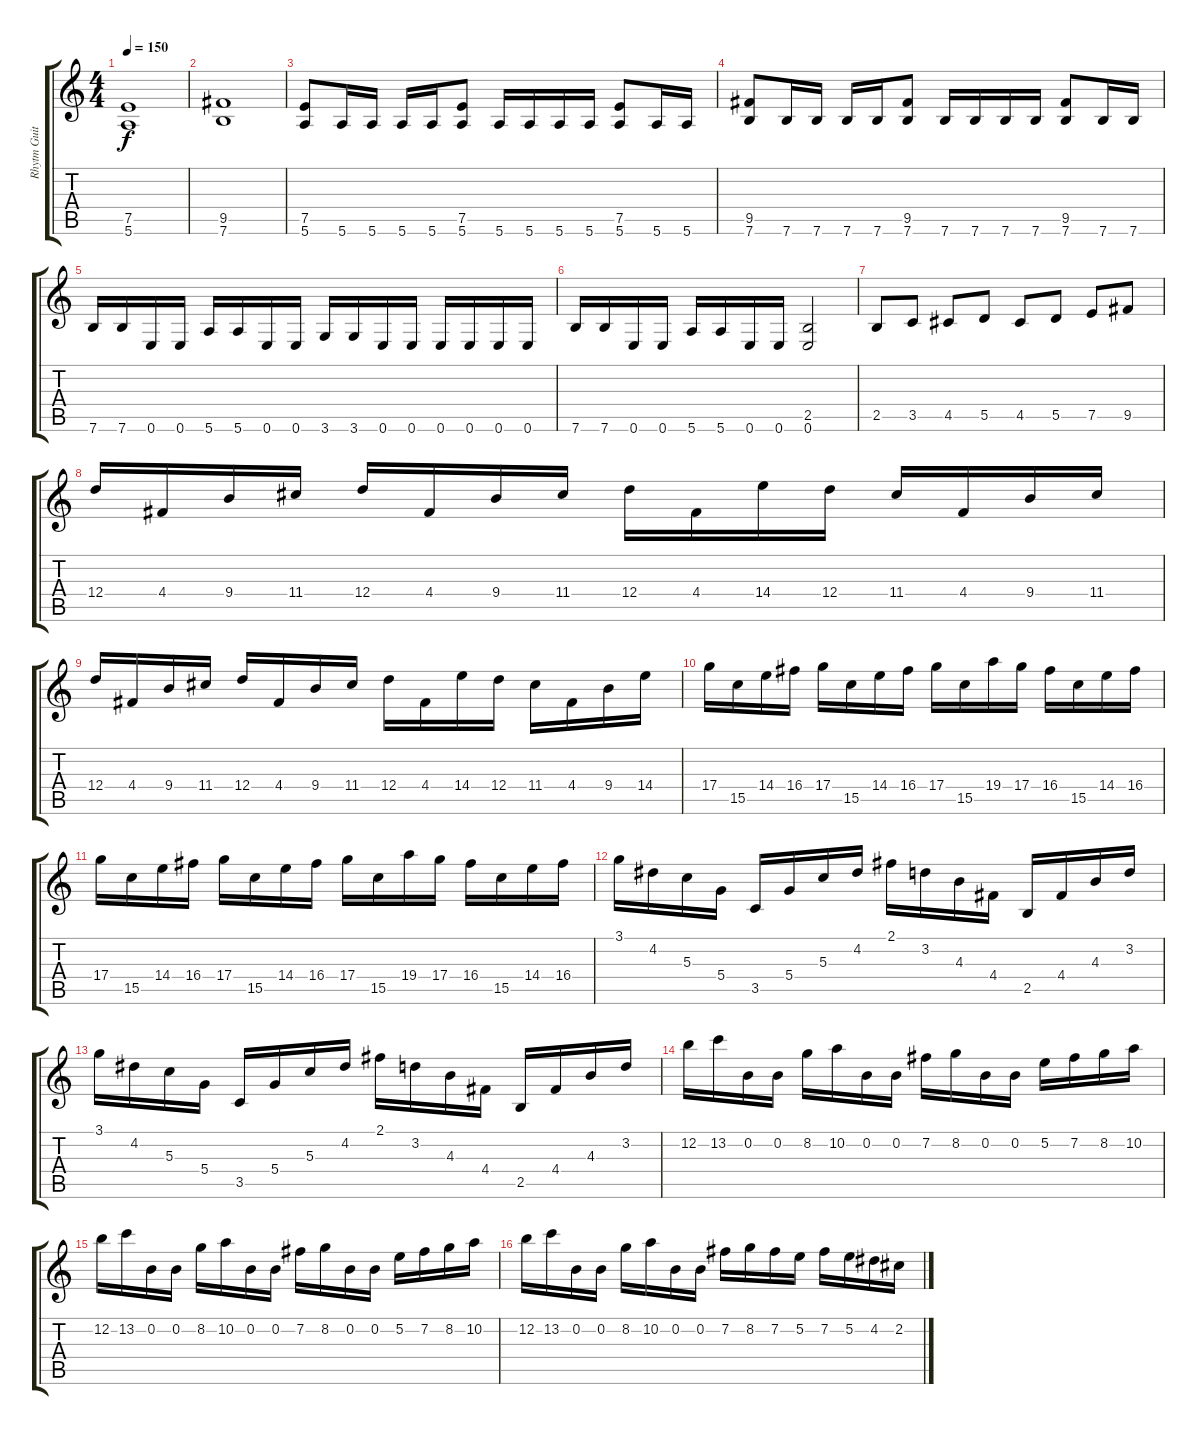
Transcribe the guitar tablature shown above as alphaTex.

\track ("Rhytm Guitar" "Rhytm Guit") {instrument distortionguitar}
\staff {score tabs}
\tuning (E4 B3 G3 D3 A2 E2) {hide}
\ts (4 4)
\tempo 150
\clef g2
\ks c
(7.5 5.6).1{dy f} |
(9.5 7.6).1 |
(7.5 5.6).8 5.6.16 5.6.16 5.6.16 5.6.16 (7.5 5.6).8 5.6.16 5.6.16 5.6.16 5.6.16 (7.5 5.6).8 5.6.16 5.6.16 |
(9.5 7.6).8 7.6.16 7.6.16 7.6.16 7.6.16 (9.5 7.6).8 7.6.16 7.6.16 7.6.16 7.6.16 (9.5 7.6).8 7.6.16 7.6.16 |
7.6.16 7.6.16 0.6.16 0.6.16 5.6.16 5.6.16 0.6.16 0.6.16 3.6.16 3.6.16 0.6.16 0.6.16 0.6.16 0.6.16 0.6.16 0.6.16 |
7.6.16 7.6.16 0.6.16 0.6.16 5.6.16 5.6.16 0.6.16 0.6.16 (2.5 0.6).2 |
2.5.8 3.5.8 4.5.8 5.5.8 4.5.8 5.5.8 7.5.8 9.5.8 |
12.4.16 4.4.16 9.4.16 11.4.16 12.4.16 4.4.16 9.4.16 11.4.16 12.4.16 4.4.16 14.4.16 12.4.16 11.4.16 4.4.16 9.4.16 11.4.16 |
12.4.16 4.4.16 9.4.16 11.4.16 12.4.16 4.4.16 9.4.16 11.4.16 12.4.16 4.4.16 14.4.16 12.4.16 11.4.16 4.4.16 9.4.16 14.4.16 |
17.4.16 15.5.16 14.4.16 16.4.16 17.4.16 15.5.16 14.4.16 16.4.16 17.4.16 15.5.16 19.4.16 17.4.16 16.4.16 15.5.16 14.4.16 16.4.16 |
17.4.16 15.5.16 14.4.16 16.4.16 17.4.16 15.5.16 14.4.16 16.4.16 17.4.16 15.5.16 19.4.16 17.4.16 16.4.16 15.5.16 14.4.16 16.4.16 |
3.1.16 4.2.16 5.3.16 5.4.16 3.5.16 5.4.16 5.3.16 4.2.16 2.1.16 3.2.16 4.3.16 4.4.16 2.5.16 4.4.16 4.3.16 3.2.16 |
3.1.16 4.2.16 5.3.16 5.4.16 3.5.16 5.4.16 5.3.16 4.2.16 2.1.16 3.2.16 4.3.16 4.4.16 2.5.16 4.4.16 4.3.16 3.2.16 |
12.2.16 13.2.16 0.2.16 0.2.16 8.2.16 10.2.16 0.2.16 0.2.16 7.2.16 8.2.16 0.2.16 0.2.16 5.2.16 7.2.16 8.2.16 10.2.16 |
12.2.16 13.2.16 0.2.16 0.2.16 8.2.16 10.2.16 0.2.16 0.2.16 7.2.16 8.2.16 0.2.16 0.2.16 5.2.16 7.2.16 8.2.16 10.2.16 |
12.2.16 13.2.16 0.2.16 0.2.16 8.2.16 10.2.16 0.2.16 0.2.16 7.2.16 8.2.16 7.2.16 5.2.16 7.2.16 5.2.16 4.2.16 2.2.16
